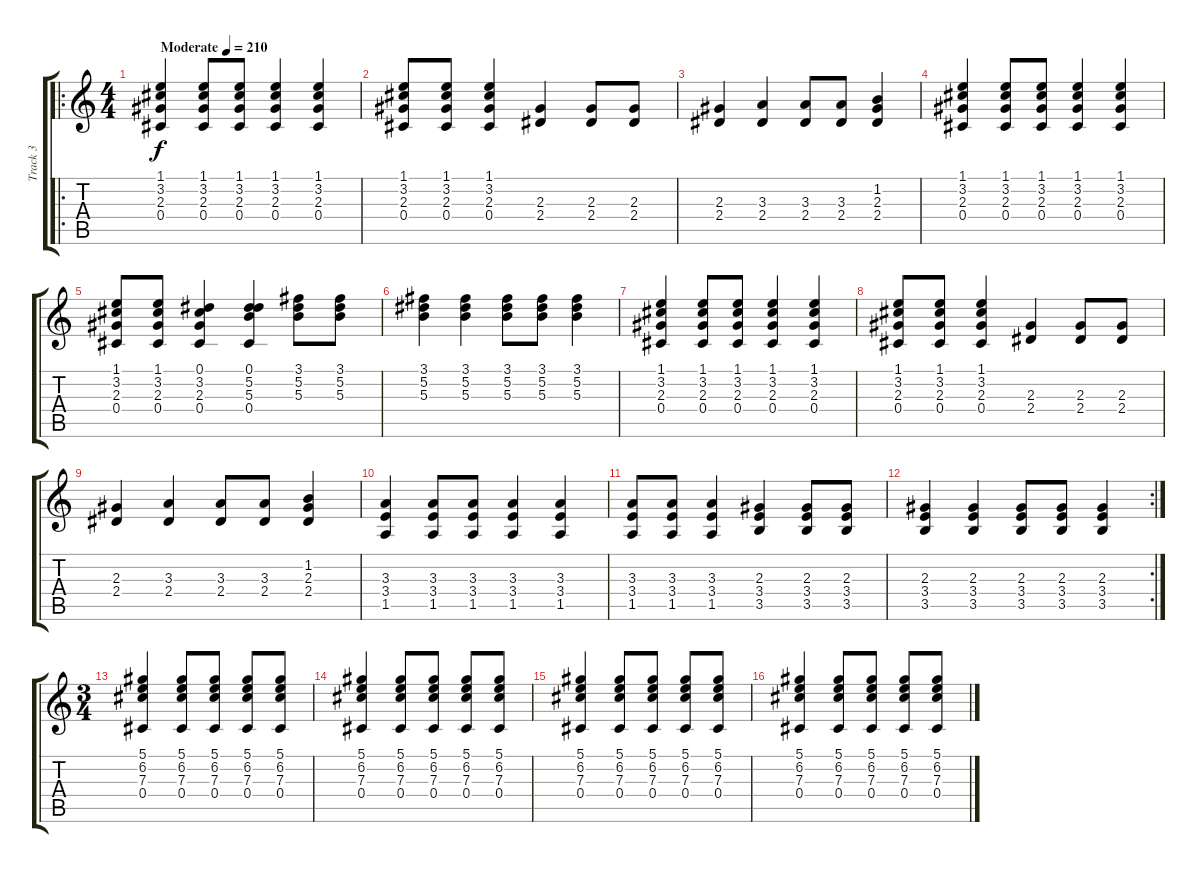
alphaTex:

\track ("Track 3" "Track 3") {instrument acousticguitarsteel}
\staff {score tabs}
\tuning (Eb4 Bb3 Gb3 Db3 Ab2 Eb2) {hide}
\ro
\ts (4 4)
\tempo (210 "Moderate")
\clef g2
\ks c
(1.1 3.2 2.3 0.4).4{dy f instrument acousticguitarsteel} (1.1 3.2 2.3 0.4).8 (1.1 3.2 2.3 0.4).8 (1.1 3.2 2.3 0.4).4 (1.1 3.2 2.3 0.4).4 |
(1.1 3.2 2.3 0.4).8 (1.1 3.2 2.3 0.4).8 (1.1 3.2 2.3 0.4).4 (2.3 2.4).4 (2.3 2.4).8 (2.3 2.4).8 |
(2.3 2.4).4 (3.3 2.4).4 (3.3 2.4).8 (3.3 2.4).8 (1.2 2.3 2.4).4 |
(1.1 3.2 2.3 0.4).4 (1.1 3.2 2.3 0.4).8 (1.1 3.2 2.3 0.4).8 (1.1 3.2 2.3 0.4).4 (1.1 3.2 2.3 0.4).4 |
(1.1 3.2 2.3 0.4).8 (1.1 3.2 2.3 0.4).8 (0.1 3.2 2.3 0.4).4 (0.1 5.2 5.3 0.4).4 (3.1 5.2 5.3).8 (3.1 5.2 5.3).8 |
(3.1 5.2 5.3).4 (3.1 5.2 5.3).4 (3.1 5.2 5.3).8 (3.1 5.2 5.3).8 (3.1 5.2 5.3).4 |
(1.1 3.2 2.3 0.4).4 (1.1 3.2 2.3 0.4).8 (1.1 3.2 2.3 0.4).8 (1.1 3.2 2.3 0.4).4 (1.1 3.2 2.3 0.4).4 |
(1.1 3.2 2.3 0.4).8 (1.1 3.2 2.3 0.4).8 (1.1 3.2 2.3 0.4).4 (2.3 2.4).4 (2.3 2.4).8 (2.3 2.4).8 |
(2.3 2.4).4 (3.3 2.4).4 (3.3 2.4).8 (3.3 2.4).8 (1.2 2.3 2.4).4 |
(3.3 3.4 1.5).4 (3.3 3.4 1.5).8 (3.3 3.4 1.5).8 (3.3 3.4 1.5).4 (3.3 3.4 1.5).4 |
(3.3 3.4 1.5).8 (3.3 3.4 1.5).8 (3.3 3.4 1.5).4 (2.3 3.4 3.5).4 (2.3 3.4 3.5).8 (2.3 3.4 3.5).8 |
\rc 2
(2.3 3.4 3.5).4 (2.3 3.4 3.5).4 (2.3 3.4 3.5).8 (2.3 3.4 3.5).8 (2.3 3.4 3.5).4 |
\ts (3 4)
(5.1 6.2 7.3 0.4).4 (5.1 6.2 7.3 0.4).8 (5.1 6.2 7.3 0.4).8 (5.1 6.2 7.3 0.4).8 (5.1 6.2 7.3 0.4).8 |
(5.1 6.2 7.3 0.4).4 (5.1 6.2 7.3 0.4).8 (5.1 6.2 7.3 0.4).8 (5.1 6.2 7.3 0.4).8 (5.1 6.2 7.3 0.4).8 |
(5.1 6.2 7.3 0.4).4 (5.1 6.2 7.3 0.4).8 (5.1 6.2 7.3 0.4).8 (5.1 6.2 7.3 0.4).8 (5.1 6.2 7.3 0.4).8 |
(5.1 6.2 7.3 0.4).4 (5.1 6.2 7.3 0.4).8 (5.1 6.2 7.3 0.4).8 (5.1 6.2 7.3 0.4).8 (5.1 6.2 7.3 0.4).8
